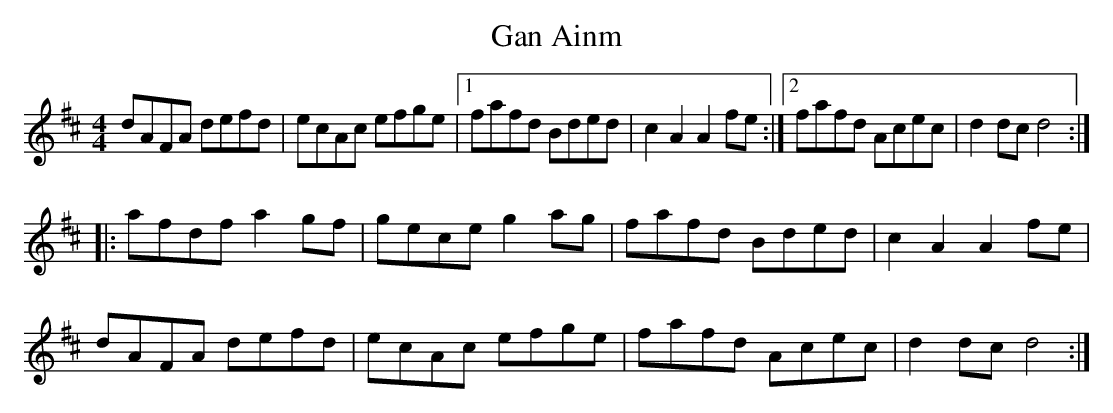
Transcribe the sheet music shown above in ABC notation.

X:1
T:Gan Ainm
M:4/4
L:1/8
K:D
dAFA defd | ecAc efge |1 fafd Bded | c2A2 A2fe :|2 fafd Acec | d2dc d4 ::
afdf a2gf | gece g2ag | fafd Bded | c2A2 A2fe |
dAFA defd | ecAc efge | fafd Acec | d2dc d4 :|
